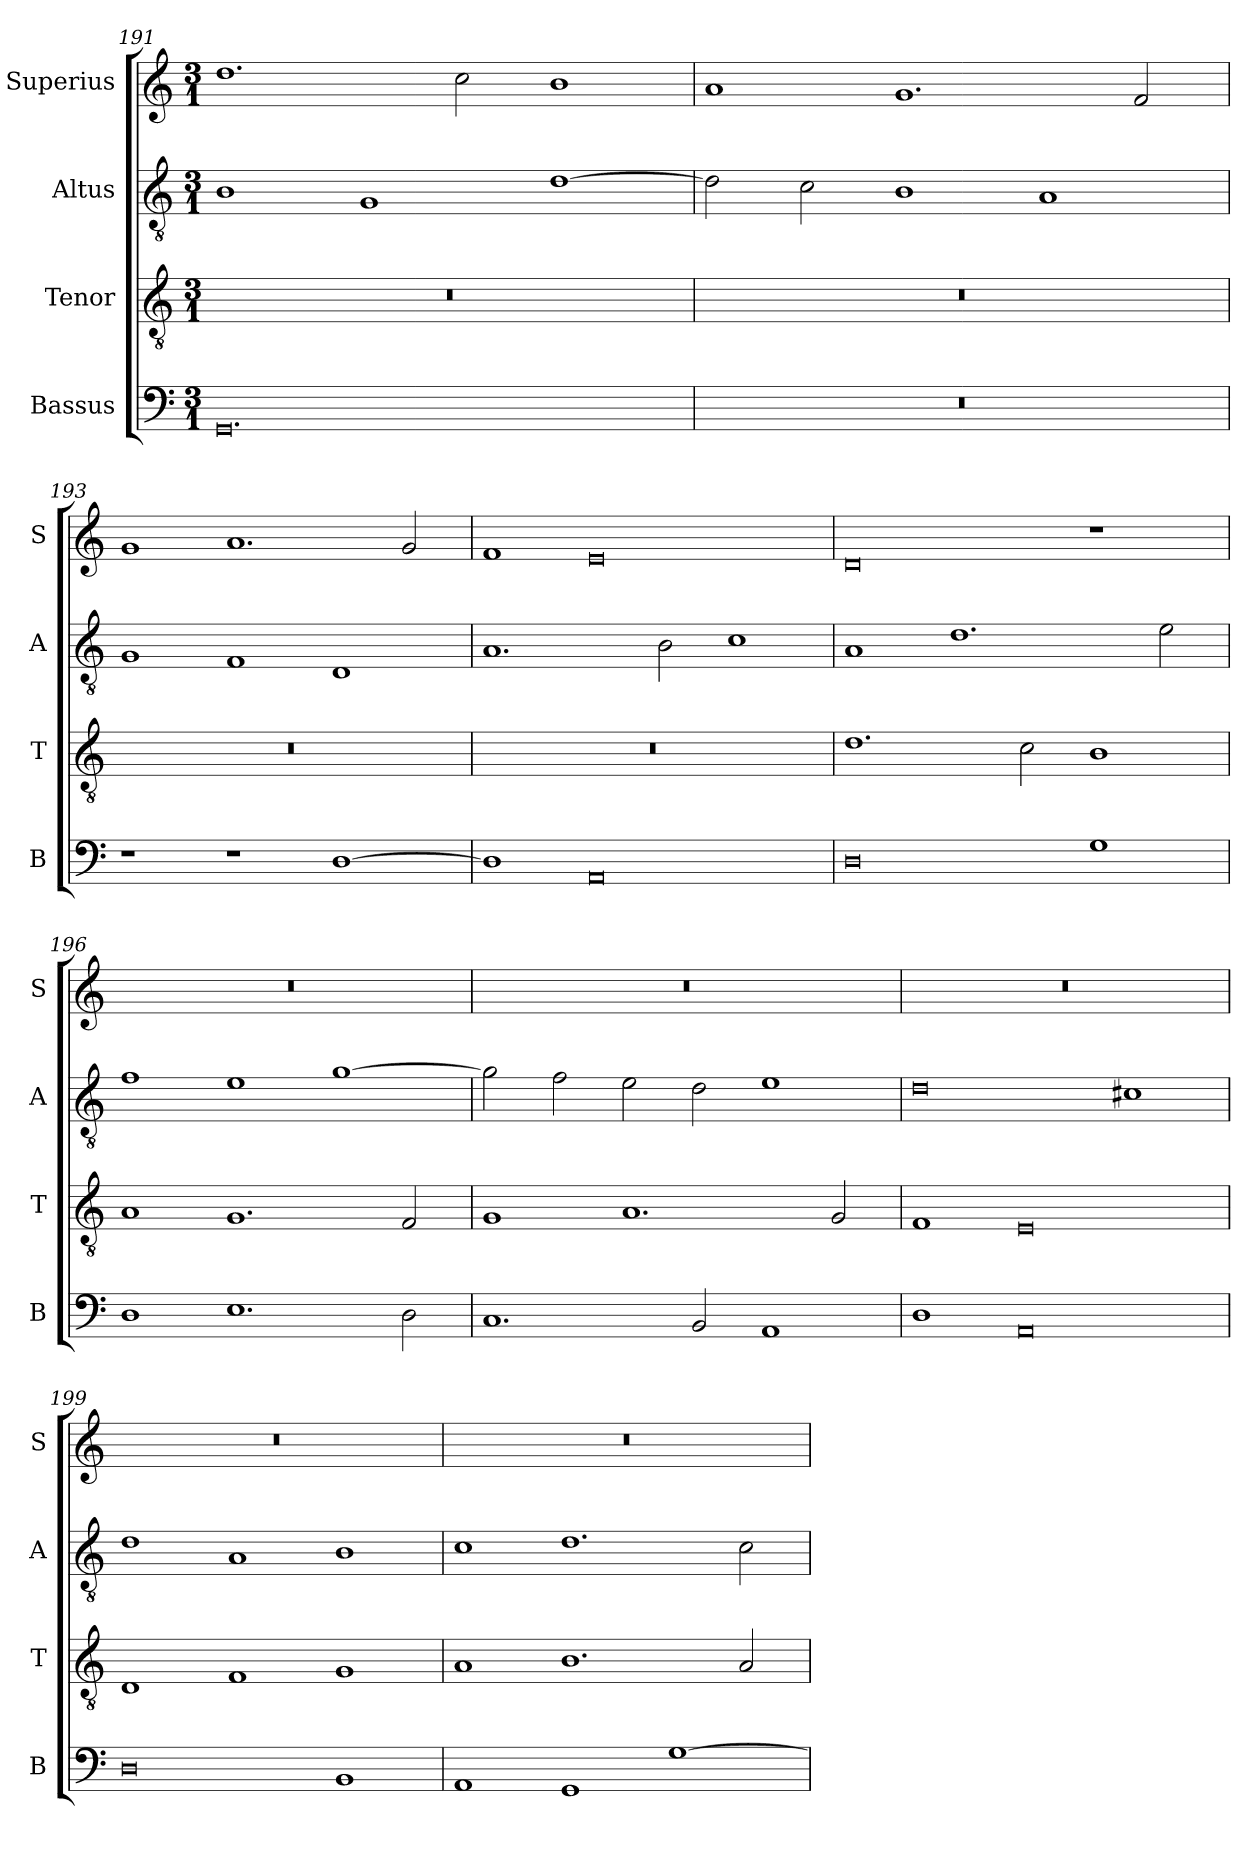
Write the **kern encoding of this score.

**kern	**kern	**kern	**kern
*part4	*part3	*part2	*part1
*staff4	*staff3	*staff2	*staff1
*I"Bassus	*I"Tenor	*I"Altus	*I"Superius
*I'B	*I'T	*I'A	*I'S
*clefF4	*clefGv2	*clefGv2	*clefG2
*k[]	*k[]	*k[]	*k[]
*M3/1	*M3/1	*M3/1	*M3/1
=191	=191	=191	=191
0.GG	0.r	1B	1.dd
.	.	1G	.
.	.	.	2cc\
.	.	[1d	1b
=192	=192	=192	=192
0.r	0.r	2d\]	1a
.	.	2c\	.
.	.	1B	1.g
.	.	1A	.
.	.	.	2f/
=193	=193	=193	=193
1r	0.r	1G	1g
1r	.	1F	1.a
[1D	.	1D	.
.	.	.	2g/
=194	=194	=194	=194
1D]	0.r	1.A	1f
0AA	.	.	0e
.	.	2B\	.
.	.	1c	.
=195	=195	=195	=195
0D	1.d	1A	0d
.	.	1.d	.
.	2c\	.	.
1G	1B	.	1r
.	.	2e\	.
=196	=196	=196	=196
1D	1A	1f	0.r
1.E	1.G	1e	.
.	.	[1g	.
2D\	2F/	.	.
=197	=197	=197	=197
1.C	1G	2g\]	0.r
.	.	2f\	.
.	1.A	2e\	.
2BB/	.	2d\	.
1AA	.	1e	.
.	2G/	.	.
=198	=198	=198	=198
1D	1F	0d	0.r
0AA	0E	.	.
.	.	1c#X	.
=199	=199	=199	=199
0D	1D	1d	0.r
.	1F	1A	.
1BB	1G	1B	.
=200	=200	=200	=200
1AA	1A	1c	0.r
1GG	1.B	1.d	.
[1G	.	.	.
.	2A/	2c\	.
=	=	=	=
*-	*-	*-	*-
